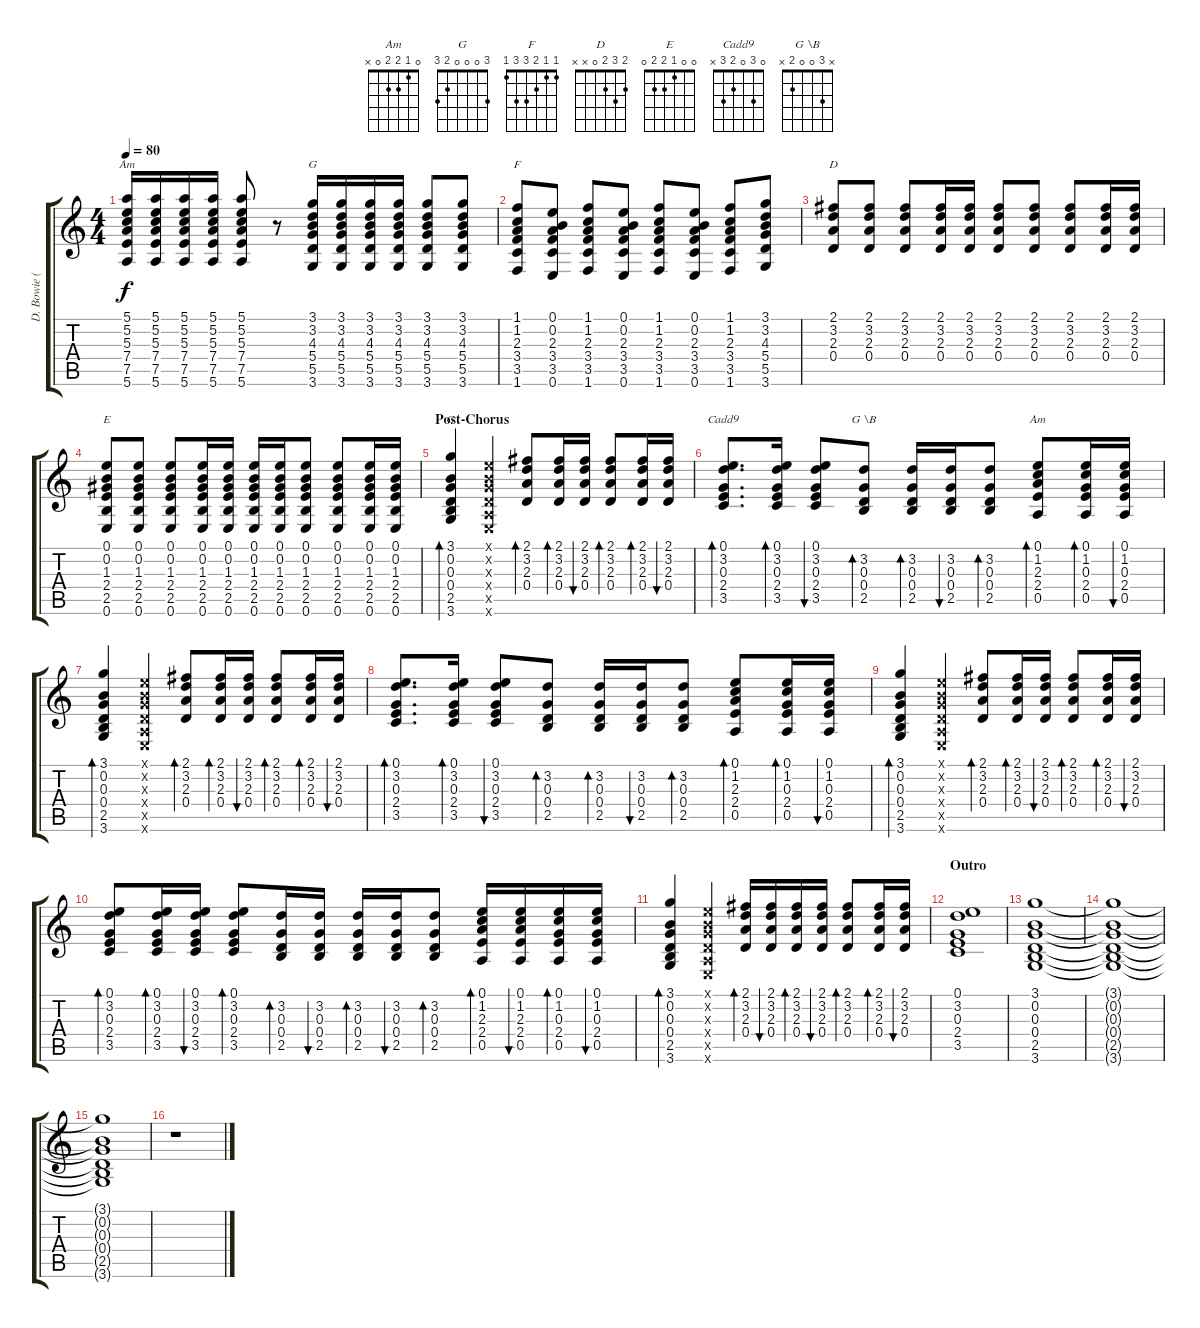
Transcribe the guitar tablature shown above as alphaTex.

\track ("D. Bowie (Guitar III)" "D. Bowie (") {instrument acousticguitarsteel}
\staff {score tabs}
\tuning (E4 B3 G3 D3 A2 E2) {hide}
\chord ("Am" 5 5 5 7 7 5) {firstfret 5}
\chord ("G" 3 3 4 5 5 3)
\chord ("F" 1 1 2 3 3 1)
\chord ("D" 2 3 2 0 x x)
\chord ("E" 0 0 1 2 2 0)
\chord ("G" 3 0 0 0 2 3)
\chord ("Cadd9" 0 3 0 2 3 x)
\chord ("G \\B" x 3 0 0 2 x)
\chord ("Am" 0 1 2 2 0 x)
\ts (4 4)
\tempo 80
\clef g2
\ks c
(5.1 5.2 5.3 7.4 7.5 5.6).16{ch "Am" dy f} (5.1 5.2 5.3 7.4 7.5 5.6).16 (5.1 5.2 5.3 7.4 7.5 5.6).16 (5.1 5.2 5.3 7.4 7.5 5.6).16 (5.1 5.2 5.3 7.4 7.5 5.6).8 r.8 (3.1 3.2 4.3 5.4 5.5 3.6).16{ch "G"} (3.1 3.2 4.3 5.4 5.5 3.6).16 (3.1 3.2 4.3 5.4 5.5 3.6).16 (3.1 3.2 4.3 5.4 5.5 3.6).16 (3.1 3.2 4.3 5.4 5.5 3.6).8 (3.1 3.2 4.3 5.4 5.5 3.6).8 |
(1.1 1.2 2.3 3.4 3.5 1.6).8{ch "F"} (0.1 0.2 2.3 3.4 3.5 0.6).8 (1.1 1.2 2.3 3.4 3.5 1.6).8 (0.1 0.2 2.3 3.4 3.5 0.6).8 (1.1 1.2 2.3 3.4 3.5 1.6).8 (0.1 0.2 2.3 3.4 3.5 0.6).8 (1.1 1.2 2.3 3.4 3.5 1.6).8 (3.1 3.2 4.3 5.4 5.5 3.6).8 |
(2.1 3.2 2.3 0.4).8{ch "D"} (2.1 3.2 2.3 0.4).8 (2.1 3.2 2.3 0.4).8 (2.1 3.2 2.3 0.4).16 (2.1 3.2 2.3 0.4).16 (2.1 3.2 2.3 0.4).8 (2.1 3.2 2.3 0.4).8 (2.1 3.2 2.3 0.4).8 (2.1 3.2 2.3 0.4).16 (2.1 3.2 2.3 0.4).16 |
(0.1 0.2 1.3 2.4 2.5 0.6).8{ch "E"} (0.1 0.2 1.3 2.4 2.5 0.6).8 (0.1 0.2 1.3 2.4 2.5 0.6).8 (0.1 0.2 1.3 2.4 2.5 0.6).16 (0.1 0.2 1.3 2.4 2.5 0.6).16 (0.1 0.2 1.3 2.4 2.5 0.6).16 (0.1 0.2 1.3 2.4 2.5 0.6).16 (0.1 0.2 1.3 2.4 2.5 0.6).8 (0.1 0.2 1.3 2.4 2.5 0.6).8 (0.1 0.2 1.3 2.4 2.5 0.6).16 (0.1 0.2 1.3 2.4 2.5 0.6).16 |
\section ("" "Post-Chorus")
(3.1 0.2 0.3 0.4 2.5 3.6).4{bd 120 ch "G"} (0.1{x} 0.2{x} 0.3{x} 0.4{x} 0.5{x} 0.6{x}).4 (2.1 3.2 2.3 0.4).8{bd 120} (2.1 3.2 2.3 0.4).16{bd 120} (2.1 3.2 2.3 0.4).16{bu 120} (2.1 3.2 2.3 0.4).8{bd 120} (2.1 3.2 2.3 0.4).16{bd 120} (2.1 3.2 2.3 0.4).16{bu 120} |
(0.1 3.2 0.3 2.4 3.5).8{d bd 120 ch "Cadd9"} (0.1 3.2 0.3 2.4 3.5).16{bd 120} (0.1 3.2 0.3 2.4 3.5).8{bu 120} (3.2 0.3 0.4 2.5).8{bd 120 ch "G \\B"} (3.2 0.3 0.4 2.5).16{bd 120} (3.2 0.3 0.4 2.5).16{bu 120} (3.2 0.3 0.4 2.5).8{bd 120} (0.1 1.2 2.3 2.4 0.5).8{bd 120 ch "Am"} (0.1 1.2 0.3 2.4 0.5).16{bd 120} (0.1 1.2 0.3 2.4 0.5).16{bu 120} |
(3.1 0.2 0.3 0.4 2.5 3.6).4{bd 120} (0.1{x} 0.2{x} 0.3{x} 0.4{x} 0.5{x} 0.6{x}).4 (2.1 3.2 2.3 0.4).8{bd 120} (2.1 3.2 2.3 0.4).16{bd 120} (2.1 3.2 2.3 0.4).16{bu 120} (2.1 3.2 2.3 0.4).8{bd 120} (2.1 3.2 2.3 0.4).16{bd 120} (2.1 3.2 2.3 0.4).16{bu 120} |
(0.1 3.2 0.3 2.4 3.5).8{d bd 120} (0.1 3.2 0.3 2.4 3.5).16{bd 120} (0.1 3.2 0.3 2.4 3.5).8{bu 120} (3.2 0.3 0.4 2.5).8{bd 120} (3.2 0.3 0.4 2.5).16{bd 120} (3.2 0.3 0.4 2.5).16{bu 120} (3.2 0.3 0.4 2.5).8{bd 120} (0.1 1.2 2.3 2.4 0.5).8{bd 120} (0.1 1.2 0.3 2.4 0.5).16{bd 120} (0.1 1.2 0.3 2.4 0.5).16{bu 120} |
(3.1 0.2 0.3 0.4 2.5 3.6).4{bd 120} (0.1{x} 0.2{x} 0.3{x} 0.4{x} 0.5{x} 0.6{x}).4 (2.1 3.2 2.3 0.4).8{bd 120} (2.1 3.2 2.3 0.4).16{bd 120} (2.1 3.2 2.3 0.4).16{bu 120} (2.1 3.2 2.3 0.4).8{bd 120} (2.1 3.2 2.3 0.4).16{bd 120} (2.1 3.2 2.3 0.4).16{bu 120} |
(0.1 3.2 0.3 2.4 3.5).8{bd 120} (0.1 3.2 0.3 2.4 3.5).16{bd 120} (0.1 3.2 0.3 2.4 3.5).16{bu 120} (0.1 3.2 0.3 2.4 3.5).8{bd 120} (3.2 0.3 0.4 2.5).16{bd 120} (3.2 0.3 0.4 2.5).16{bu 120} (3.2 0.3 0.4 2.5).16{bd 120} (3.2 0.3 0.4 2.5).16{bu 120} (3.2 0.3 0.4 2.5).8{bd 120} (0.1 1.2 2.3 2.4 0.5).16{bd 120} (0.1 1.2 2.3 2.4 0.5).16{bu 120} (0.1 1.2 0.3 2.4 0.5).16{bd 120} (0.1 1.2 0.3 2.4 0.5).16{bu 120} |
(3.1 0.2 0.3 0.4 2.5 3.6).4{bd 120} (0.1{x} 0.2{x} 0.3{x} 0.4{x} 0.5{x} 0.6{x}).4 (2.1 3.2 2.3 0.4).16{bd 120} (2.1 3.2 2.3 0.4).16{bu 120} (2.1 3.2 2.3 0.4).16{bd 120} (2.1 3.2 2.3 0.4).16{bu 120} (2.1 3.2 2.3 0.4).8{bd 120} (2.1 3.2 2.3 0.4).16{bd 120} (2.1 3.2 2.3 0.4).16{bu 120} |
\section ("" "Outro")
(0.1 3.2 0.3 2.4 3.5).1 |
(3.1 0.2 0.3 0.4 2.5 3.6).1 |
(3.1{t} 0.2{t} 0.3{t} 0.4{t} 2.5{t} 3.6{t}).1 |
(3.1{t} 0.2{t} 0.3{t} 0.4{t} 2.5{t} 3.6{t}).1 |
r.1
